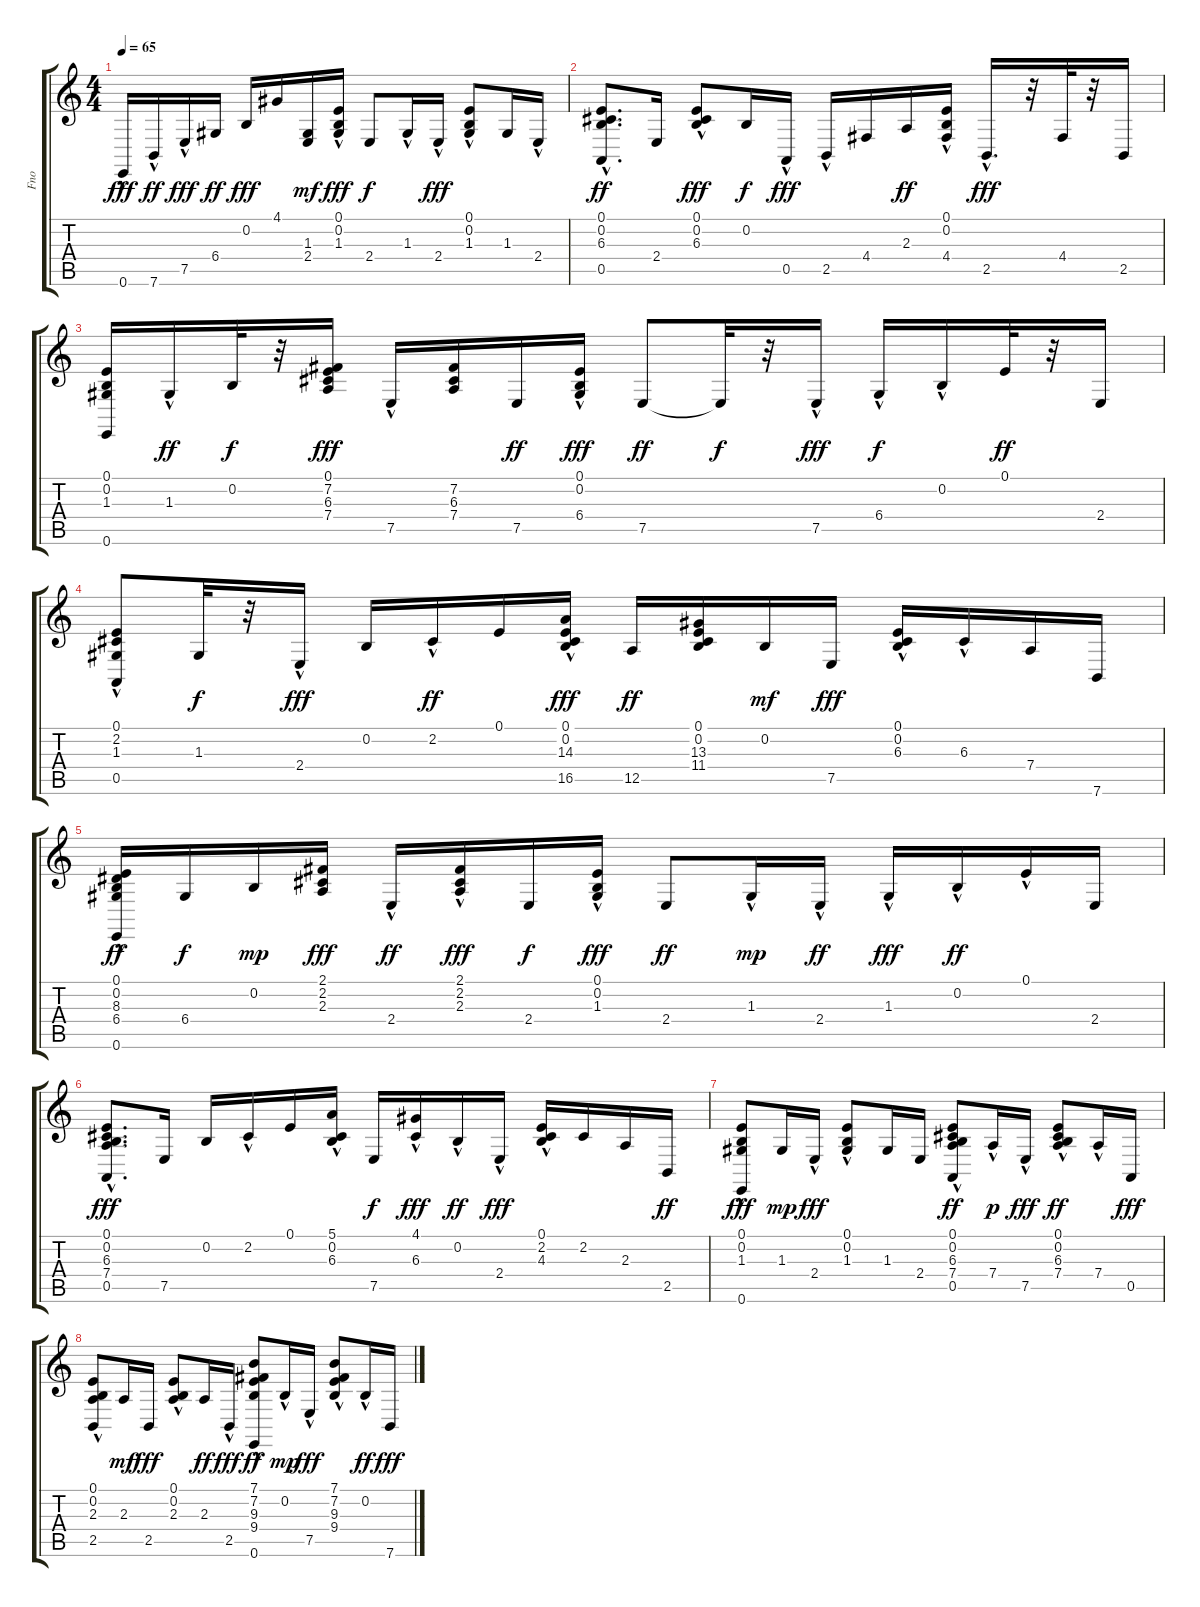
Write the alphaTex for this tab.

\track ("Fno" "Fno") {instrument acousticgrandpiano}
\staff {score tabs}
\tuning (E4 B3 G3 D3 A2 E2) {hide}
\ts (4 4)
\tempo 65
\clef g2
\ks c
0.6{hac}.16{dy fff} 7.6{hac}.16{dy ff} 7.5{hac}.16{dy fff} 6.4.16{dy ff} 0.2.16{dy fff} 4.1.16 (1.3 2.4).16{dy mf} (0.1{hac} 0.2 1.3).16{dy fff} 2.4.8{dy f} 1.3{hac}.16 2.4{hac}.16{dy fff} (0.1{hac} 0.2{hac} 1.3{hac}).8 1.3.16 2.4{hac}.16 |
(0.1{hac} 0.2{hac} 6.3{hac} 0.5).8{d dy ff} 2.4.16 (0.1 0.2{hac} 6.3{hac}).8{dy fff} 0.2.16{dy f} 0.5{hac}.16{dy fff} 2.5{hac}.16 4.4.16 2.3.16{dy ff} (0.1 0.2{hac} 4.4).16 2.5{hac}.16{d dy fff} r.32 4.4.32 r.32 2.5.16 |
(0.1 0.2 1.3 0.6).16 1.3{hac}.16{dy ff} 0.2.32{dy f} r.32 (0.1 7.2 6.3 7.4).16{dy fff} 7.5{hac}.16 (7.2 6.3 7.4).16 7.5.16{dy ff} (0.1{hac} 0.2 6.4).16{dy fff} 7.5.8{dy ff} 7.5{t}.32{dy f} r.32 7.5{hac}.16{dy fff} 6.4{hac}.16{dy f} 0.2{hac}.16 0.1.32{dy ff} r.32 2.4.16 |
(0.1 2.2 1.3{hac} 0.5{hac}).8 1.3.32{dy f} r.32 2.4{hac}.16{dy fff} 0.2.16 2.2{hac}.16{dy ff} 0.1.16 (0.1 0.2{hac} 14.3 16.5{hac}).16{dy fff} 12.5.16{dy ff} (0.1 0.2 13.3 11.4).16 0.2.16{dy mf} 7.5.16{dy fff} (0.1 0.2{hac} 6.3).16 6.3{hac}.16 7.4.16 7.6.16 |
(0.1 0.2 8.3 6.4 0.6{hac}).16{dy ff} 6.4.16{dy f} 0.2.16{dy mp} (2.1 2.2 2.3).16{dy fff} 2.4{hac}.16{dy ff} (2.1 2.2 2.3{hac}).16{dy fff} 2.4.16{dy f} (0.1{hac} 0.2 1.3).16{dy fff} 2.4.8{dy ff} 1.3{hac}.16{dy mp} 2.4{hac}.16{dy ff} 1.3{hac}.16{dy fff} 0.2{hac}.16{dy ff} 0.1{hac}.16 2.4.16 |
(0.1 0.2{hac} 6.3 7.4{hac} 0.5{hac}).8{d dy fff} 7.5.16 0.2.16 2.2{hac}.16 0.1.16 (5.1 0.2 6.3{hac}).16 7.5.16{dy f} (4.1{hac} 6.3{hac}).16{dy fff} 0.2{hac}.16{dy ff} 2.4{hac}.16{dy fff} (0.1 2.2 4.3{hac}).16 2.2.16 2.3.16 2.5.16{dy ff} |
(0.1{hac} 0.2{hac} 1.3{hac} 0.6{hac}).8{dy fff} 1.3.16{dy mp} 2.4{hac}.16{dy fff} (0.1{hac} 0.2{hac} 1.3{hac}).8 1.3.16 2.4.16 (0.1{hac} 0.2{hac} 6.3{hac} 7.4{hac} 0.5{hac}).8{dy ff} 7.4{hac}.16{dy p} 7.5{hac}.16{dy fff} (0.1{hac} 0.2{hac} 6.3 7.4{hac}).8{dy ff} 7.4{hac}.16 0.5.16{dy fff} |
(0.1{hac} 0.2{hac} 2.3 2.5).8 2.3.16{dy mf} 2.5.16{dy fff} (0.1 0.2 2.3{hac}).8 2.3.16{dy ff} 2.5{hac}.16{dy fff} (7.1{hac} 7.2{hac} 9.3{hac} 9.4{hac} 0.6{hac}).8{dy ff} 0.2{hac}.16{dy mp} 7.5{hac}.16{dy fff} (7.1{hac} 7.2{hac} 9.3{hac} 9.4{hac}).8 0.2{hac}.16{dy ff} 7.6.16{dy fff}
